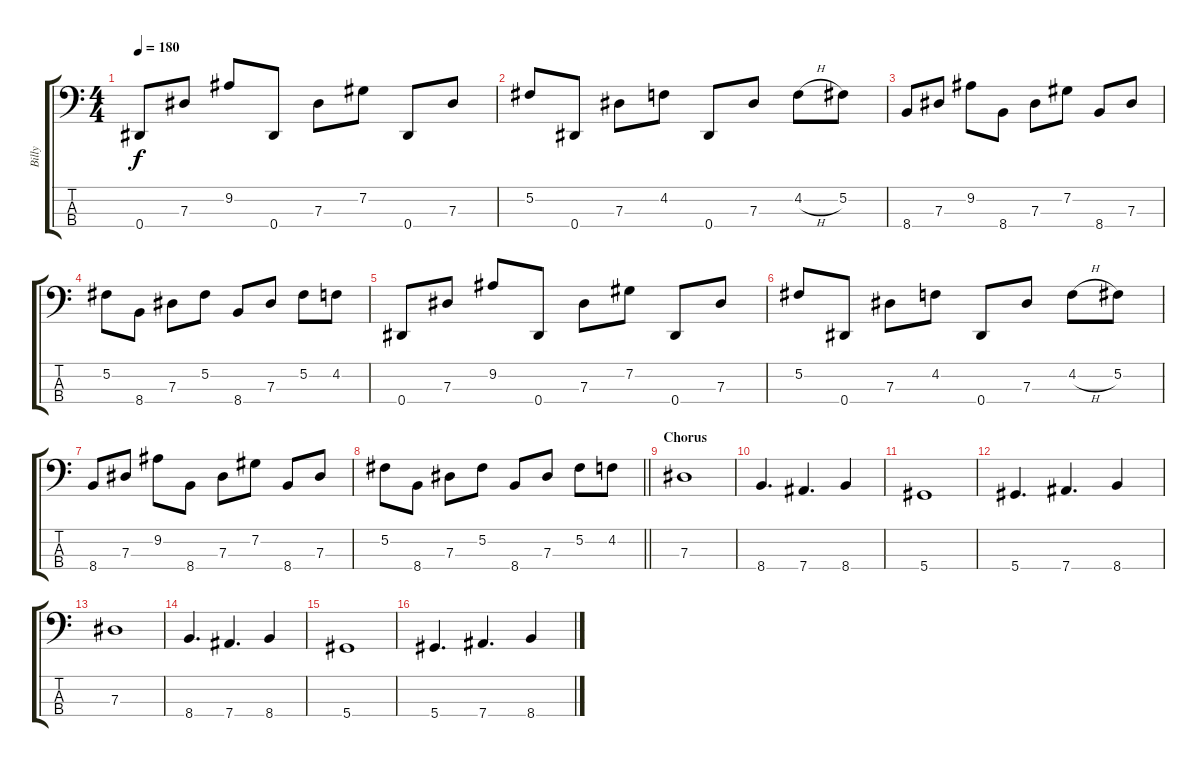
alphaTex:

\track ("Billy" "Billy") {instrument electricbasspick}
\staff {score tabs}
\tuning (Gb2 Db2 Ab1 Eb1) {hide}
\ts (4 4)
\tempo 180
\clef f4
\ks c
0.4.8{dy f} 7.3.8 9.2.8 0.4.8 7.3.8 7.2.8 0.4.8 7.3.8 |
5.2.8 0.4.8 7.3.8 4.2.8 0.4.8 7.3.8 4.2{h}.8 5.2.8 |
8.4.8 7.3.8 9.2.8 8.4.8 7.3.8 7.2.8 8.4.8 7.3.8 |
5.2.8 8.4.8 7.3.8 5.2.8 8.4.8 7.3.8 5.2.8 4.2.8 |
0.4.8 7.3.8 9.2.8 0.4.8 7.3.8 7.2.8 0.4.8 7.3.8 |
5.2.8 0.4.8 7.3.8 4.2.8 0.4.8 7.3.8 4.2{h}.8 5.2.8 |
8.4.8 7.3.8 9.2.8 8.4.8 7.3.8 7.2.8 8.4.8 7.3.8 |
\barLineRight lightlight
5.2.8 8.4.8 7.3.8 5.2.8 8.4.8 7.3.8 5.2.8 4.2.8 |
\section ("" "Chorus")
7.3.1 |
8.4.4{d} 7.4.4{d} 8.4.4 |
5.4.1 |
5.4.4{d} 7.4.4{d} 8.4.4 |
7.3.1 |
8.4.4{d} 7.4.4{d} 8.4.4 |
5.4.1 |
5.4.4{d} 7.4.4{d} 8.4.4
